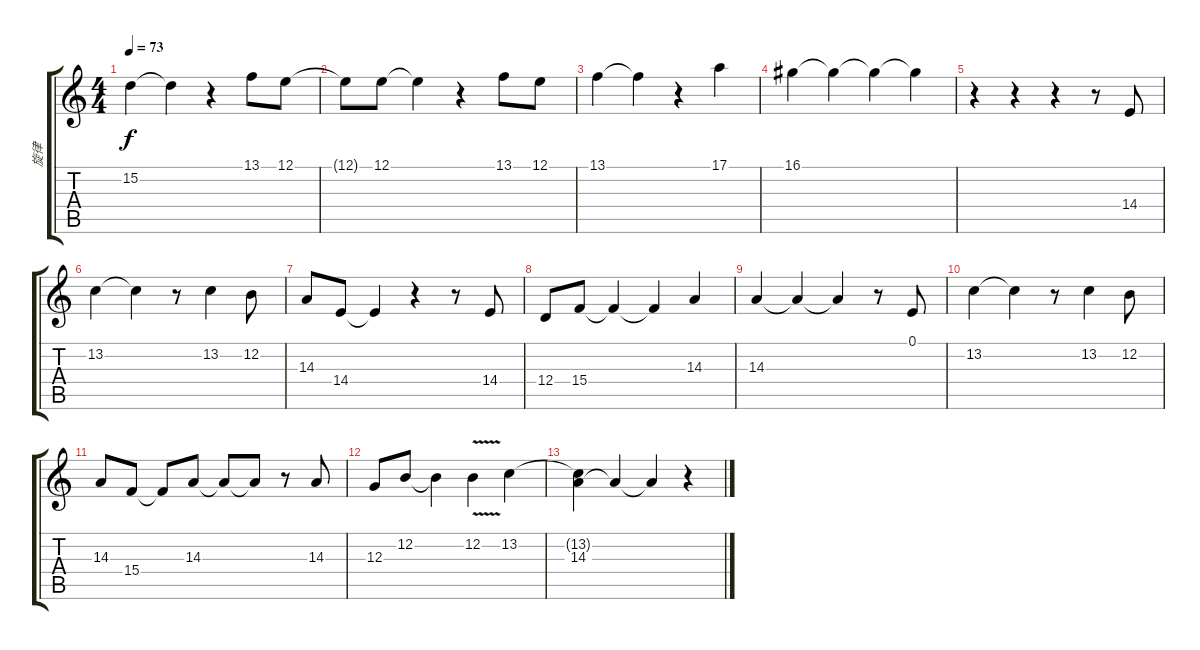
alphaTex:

\track ("旋律" "旋律") {instrument electricgrandpiano}
\staff {score tabs}
\tuning (E4 B3 G3 D3 A2 E2) {hide}
\ts (4 4)
\tempo 73
\clef g2
\ks c
15.2.4{dy f} 15.2{t}.4 r.4 13.1.8 12.1.8 |
12.1{t}.8 12.1.8 12.1{t}.4 r.4 13.1.8 12.1.8 |
13.1.4 13.1{t}.4 r.4 17.1.4 |
16.1.4 16.1{t}.4 16.1{t}.4 16.1{t}.4 |
r.4 r.4 r.4 r.8 14.4.8 |
13.2.4 13.2{t}.4 r.8 13.2.4 12.2.8 |
14.3.8 14.4.8 14.4{t}.4 r.4 r.8 14.4.8 |
12.4.8 15.4.8 15.4{t}.4 15.4{t}.4 14.3.4 |
14.3.4 14.3{t}.4 14.3{t}.4 r.8 0.1.8 |
13.2.4 13.2{t}.4 r.8 13.2.4 12.2.8 |
14.3.8 15.4.8 15.4{t}.8 14.3.8 14.3{t}.8 14.3{t}.8 r.8 14.3.8 |
12.3.8 12.2.8 12.2{t}.4 12.2{v}.4 13.2.4 |
(13.2{t} 14.3).4 14.3{t}.4 14.3{t}.4 r.4
